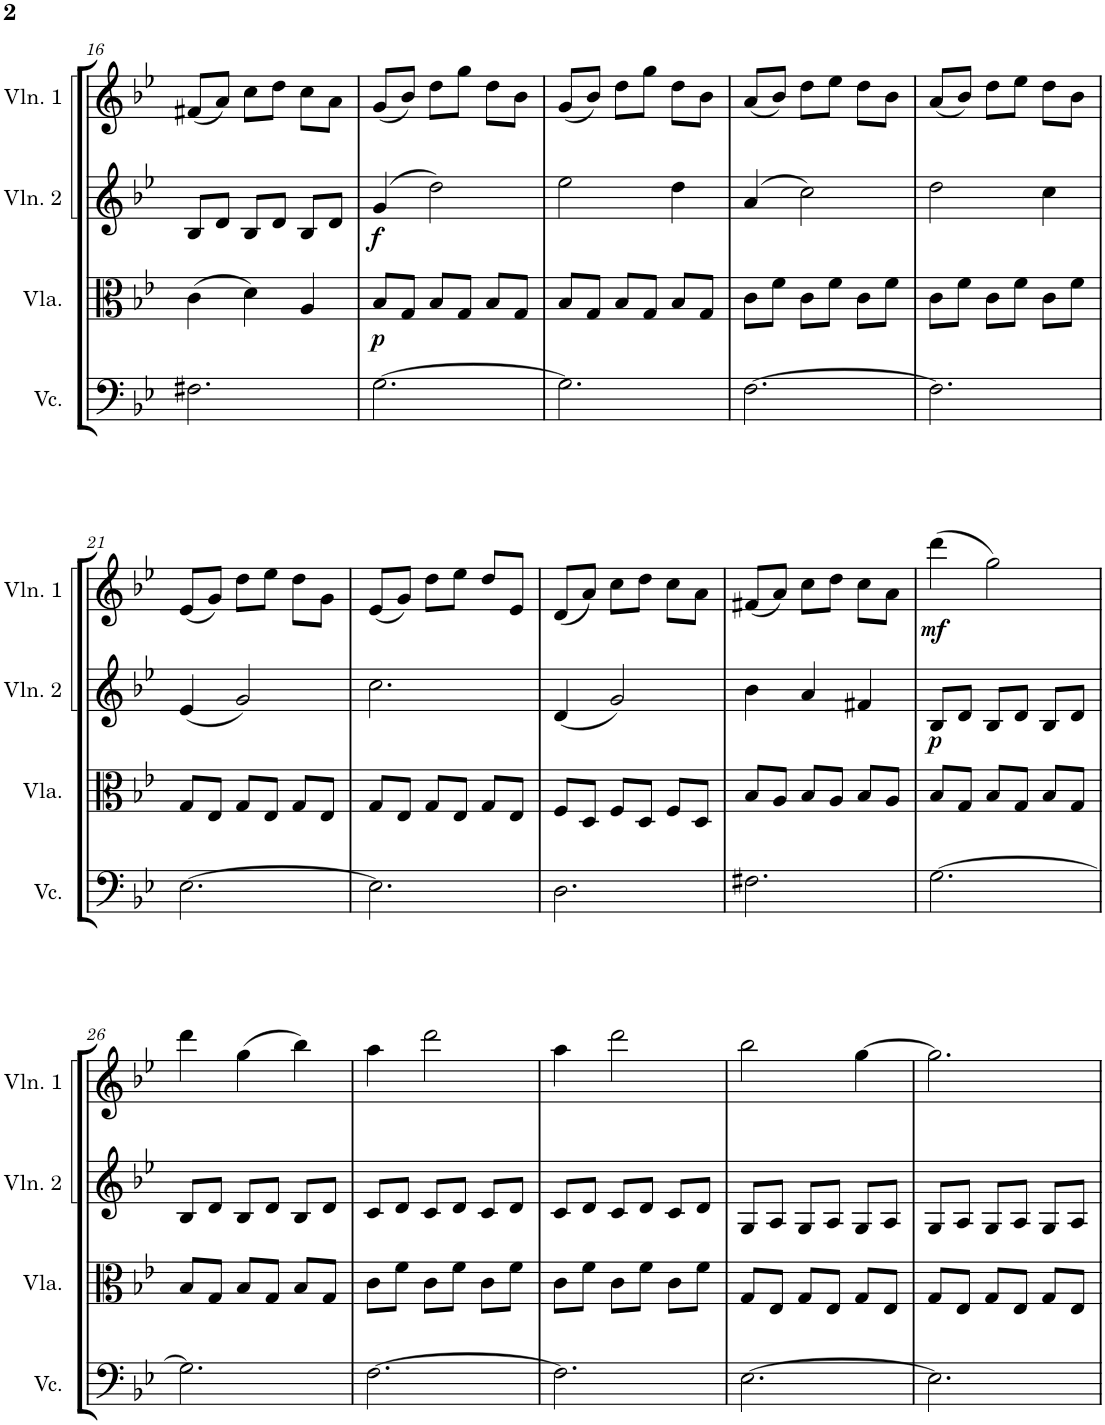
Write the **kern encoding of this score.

**kern	**kern	**dynam	**kern	**dynam	**kern	**dynam
*part4	*part3	*part3	*part2	*part2	*part1	*part1
*staff4	*staff3	*staff3	*staff2	*staff2	*staff1	*staff1
*I"Violoncello	*I"Viola	*	*I"Violin 2	*	*I"Violin 1	*
*I'Vc.	*I'Vla.	*	*I'Vln. 2	*	*I'Vln. 1	*
!!LO:PB:g=z
*clefF4	*clefC3	*	*clefG2	*	*clefG2	*
*k[b-e-]	*k[b-e-]	*	*k[b-e-]	*	*k[b-e-]	*
*M3/4	*M3/4	*	*M3/4	*	*M3/4	*
=16	=16	=16	=16	=16	=16	=16
2.F#X\	(4c\	.	8B-/L	.	(8f#X/L	.
.	.	.	8d/J	.	8a/J)	.
.	4d\)	.	8B-/L	.	8cc\L	.
.	.	.	8d/J	.	8dd\J	.
.	4A/	.	8B-/L	.	8cc\L	.
.	.	.	8d/J	.	8a\J	.
=17	=17	=17	=17	=17	=17	=17
!	!	!LO:DY:b	!	!LO:DY:b	!	!
[2.G\	8B-/L	p	(4g/	f	(8g/L	.
.	8G/J	.	.	.	8b-/J)	.
.	8B-/L	.	2dd\)	.	8dd\L	.
.	8G/J	.	.	.	8gg\J	.
.	8B-/L	.	.	.	8dd\L	.
.	8G/J	.	.	.	8b-\J	.
=18	=18	=18	=18	=18	=18	=18
2.G\]	8B-/L	.	2ee-\	.	(8g/L	.
.	8G/J	.	.	.	8b-/J)	.
.	8B-/L	.	.	.	8dd\L	.
.	8G/J	.	.	.	8gg\J	.
.	8B-/L	.	4dd\	.	8dd\L	.
.	8G/J	.	.	.	8b-\J	.
=19	=19	=19	=19	=19	=19	=19
[2.F\	8c\L	.	(4a/	.	(8a/L	.
.	8f\J	.	.	.	8b-/J)	.
.	8c\L	.	2cc\)	.	8dd\L	.
.	8f\J	.	.	.	8ee-\J	.
.	8c\L	.	.	.	8dd\L	.
.	8f\J	.	.	.	8b-\J	.
=20	=20	=20	=20	=20	=20	=20
2.F\]	8c\L	.	2dd\	.	(8a/L	.
.	8f\J	.	.	.	8b-/J)	.
.	8c\L	.	.	.	8dd\L	.
.	8f\J	.	.	.	8ee-\J	.
.	8c\L	.	4cc\	.	8dd\L	.
.	8f\J	.	.	.	8b-\J	.
!!LO:LB:g=z
=21	=21	=21	=21	=21	=21	=21
[2.E-\	8G/L	.	(4e-/	.	(8e-/L	.
.	8E-/J	.	.	.	8g/J)	.
.	8G/L	.	2g/)	.	8dd\L	.
.	8E-/J	.	.	.	8ee-\J	.
.	8G/L	.	.	.	8dd\L	.
.	8E-/J	.	.	.	8g\J	.
=22	=22	=22	=22	=22	=22	=22
2.E-\]	8G/L	.	2.cc\	.	(8e-/L	.
.	8E-/J	.	.	.	8g/J)	.
.	8G/L	.	.	.	8dd\L	.
.	8E-/J	.	.	.	8ee-\J	.
.	8G/L	.	.	.	8dd/L	.
.	8E-/J	.	.	.	8e-/J	.
=23	=23	=23	=23	=23	=23	=23
2.D\	8F/L	.	(4d/	.	(8d/L	.
.	8D/J	.	.	.	8a/J)	.
.	8F/L	.	2g/)	.	8cc\L	.
.	8D/J	.	.	.	8dd\J	.
.	8F/L	.	.	.	8cc\L	.
.	8D/J	.	.	.	8a\J	.
=24	=24	=24	=24	=24	=24	=24
2.F#X\	8B-/L	.	4b-\	.	(8f#X/L	.
.	8A/J	.	.	.	8a/J)	.
.	8B-/L	.	4a/	.	8cc\L	.
.	8A/J	.	.	.	8dd\J	.
.	8B-/L	.	4f#X/	.	8cc\L	.
.	8A/J	.	.	.	8a\J	.
=25	=25	=25	=25	=25	=25	=25
!	!	!	!	!LO:DY:b	!	!LO:DY:b
[2.G\	8B-/L	.	8B-/L	p	(4ddd\	mf
.	8G/J	.	8d/J	.	.	.
.	8B-/L	.	8B-/L	.	2gg\)	.
.	8G/J	.	8d/J	.	.	.
.	8B-/L	.	8B-/L	.	.	.
.	8G/J	.	8d/J	.	.	.
!!LO:LB:g=z
=26	=26	=26	=26	=26	=26	=26
2.G\]	8B-/L	.	8B-/L	.	4ddd\	.
.	8G/J	.	8d/J	.	.	.
.	8B-/L	.	8B-/L	.	(4gg\	.
.	8G/J	.	8d/J	.	.	.
.	8B-/L	.	8B-/L	.	4bb-\)	.
.	8G/J	.	8d/J	.	.	.
=27	=27	=27	=27	=27	=27	=27
[2.F\	8c\L	.	8c/L	.	4aa\	.
.	8f\J	.	8d/J	.	.	.
.	8c\L	.	8c/L	.	2ddd\	.
.	8f\J	.	8d/J	.	.	.
.	8c\L	.	8c/L	.	.	.
.	8f\J	.	8d/J	.	.	.
=28	=28	=28	=28	=28	=28	=28
2.F\]	8c\L	.	8c/L	.	4aa\	.
.	8f\J	.	8d/J	.	.	.
.	8c\L	.	8c/L	.	2ddd\	.
.	8f\J	.	8d/J	.	.	.
.	8c\L	.	8c/L	.	.	.
.	8f\J	.	8d/J	.	.	.
=29	=29	=29	=29	=29	=29	=29
[2.E-\	8G/L	.	8G/L	.	2bb-\	.
.	8E-/J	.	8A/J	.	.	.
.	8G/L	.	8G/L	.	.	.
.	8E-/J	.	8A/J	.	.	.
.	8G/L	.	8G/L	.	[4gg\	.
.	8E-/J	.	8A/J	.	.	.
=30	=30	=30	=30	=30	=30	=30
2.E-\]	8G/L	.	8G/L	.	2.gg\]	.
.	8E-/J	.	8A/J	.	.	.
.	8G/L	.	8G/L	.	.	.
.	8E-/J	.	8A/J	.	.	.
.	8G/L	.	8G/L	.	.	.
.	8E-/J	.	8A/J	.	.	.
=	=	=	=	=	=	=
*-	*-	*-	*-	*-	*-	*-
